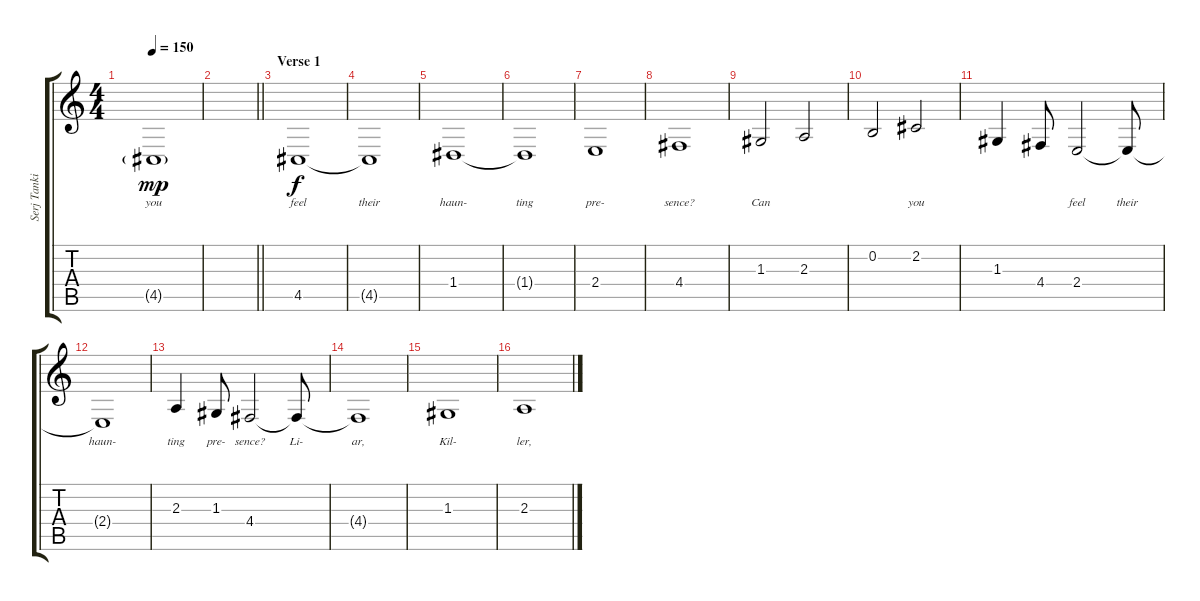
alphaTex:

\track ("Serj Tankian(Vocals)" "Serj Tanki") {instrument cello}
\staff {score tabs}
\tuning (E4 B3 G3 D3 A2 E2) {hide}
\ts (4 4)
\tempo 150
\clef g2
\ks c
4.5{g}.1{lyrics (0 "you") lyrics (1 "") lyrics (2 "") lyrics (3 "") lyrics (4 "") dy mp} |
\barLineRight lightlight
|
\section ("" "Verse 1")
4.5.1{lyrics (0 "feel") lyrics (1 "") lyrics (2 "") lyrics (3 "") lyrics (4 "") dy f} |
4.5{t}.1{lyrics (0 "their") lyrics (1 "") lyrics (2 "") lyrics (3 "") lyrics (4 "")} |
1.4.1{lyrics (0 "haun-") lyrics (1 "") lyrics (2 "") lyrics (3 "") lyrics (4 "")} |
1.4{t}.1{lyrics (0 "ting") lyrics (1 "") lyrics (2 "") lyrics (3 "") lyrics (4 "")} |
2.4.1{lyrics (0 "pre-") lyrics (1 "") lyrics (2 "") lyrics (3 "") lyrics (4 "")} |
4.4.1{lyrics (0 "sence?") lyrics (1 "") lyrics (2 "") lyrics (3 "") lyrics (4 "")} |
1.3.2{lyrics (0 "Can") lyrics (1 "") lyrics (2 "") lyrics (3 "") lyrics (4 "")} 2.3.2{lyrics (0 "") lyrics (1 "") lyrics (2 "") lyrics (3 "") lyrics (4 "")} |
0.2.2{lyrics (0 "") lyrics (1 "") lyrics (2 "") lyrics (3 "") lyrics (4 "")} 2.2.2{lyrics (0 "you") lyrics (1 "") lyrics (2 "") lyrics (3 "") lyrics (4 "")} |
1.3.4{lyrics (0 "") lyrics (1 "") lyrics (2 "") lyrics (3 "") lyrics (4 "")} 4.4.8{lyrics (0 "") lyrics (1 "") lyrics (2 "") lyrics (3 "") lyrics (4 "")} 2.4.2{lyrics (0 "feel") lyrics (1 "") lyrics (2 "") lyrics (3 "") lyrics (4 "")} 2.4{t}.8{lyrics (0 "their") lyrics (1 "") lyrics (2 "") lyrics (3 "") lyrics (4 "")} |
2.4{t}.1{lyrics (0 "haun-") lyrics (1 "") lyrics (2 "") lyrics (3 "") lyrics (4 "")} |
2.3.4{lyrics (0 "ting") lyrics (1 "") lyrics (2 "") lyrics (3 "") lyrics (4 "")} 1.3.8{lyrics (0 "pre-") lyrics (1 "") lyrics (2 "") lyrics (3 "") lyrics (4 "")} 4.4.2{lyrics (0 "sence?") lyrics (1 "") lyrics (2 "") lyrics (3 "") lyrics (4 "")} 4.4{t}.8{lyrics (0 "Li-") lyrics (1 "") lyrics (2 "") lyrics (3 "") lyrics (4 "")} |
4.4{t}.1{lyrics (0 "ar,") lyrics (1 "") lyrics (2 "") lyrics (3 "") lyrics (4 "")} |
1.3.1{lyrics (0 "Kil-") lyrics (1 "") lyrics (2 "") lyrics (3 "") lyrics (4 "")} |
2.3.1{lyrics (0 "ler,") lyrics (1 "") lyrics (2 "") lyrics (3 "") lyrics (4 "")}
